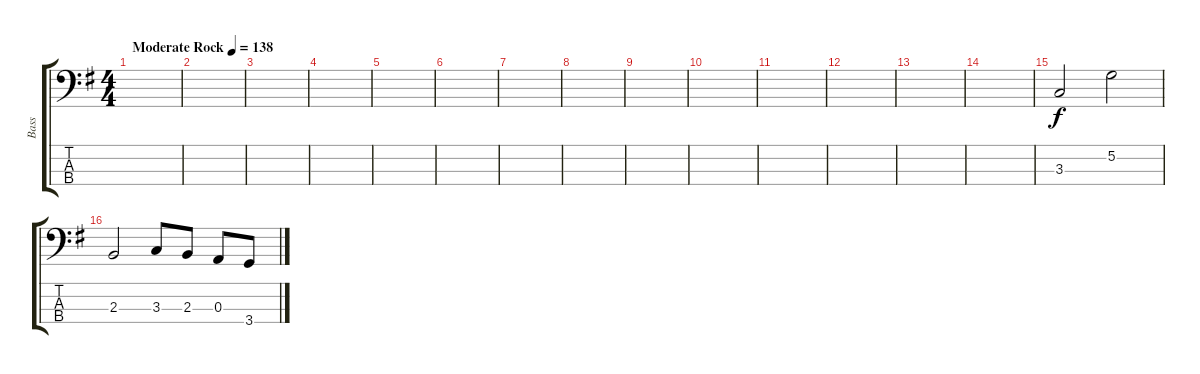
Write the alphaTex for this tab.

\track ("Bass" "Bass") {instrument electricbassfinger}
\staff {score tabs}
\tuning (G2 D2 A1 E1) {hide}
\ts (4 4)
\tempo (138 "Moderate Rock")
\clef f4
\ks g
|
|
|
|
|
|
|
|
|
|
|
|
|
|
3.3.2 5.2.2 |
2.3.2 3.3.8 2.3.8 0.3.8 3.4.8
